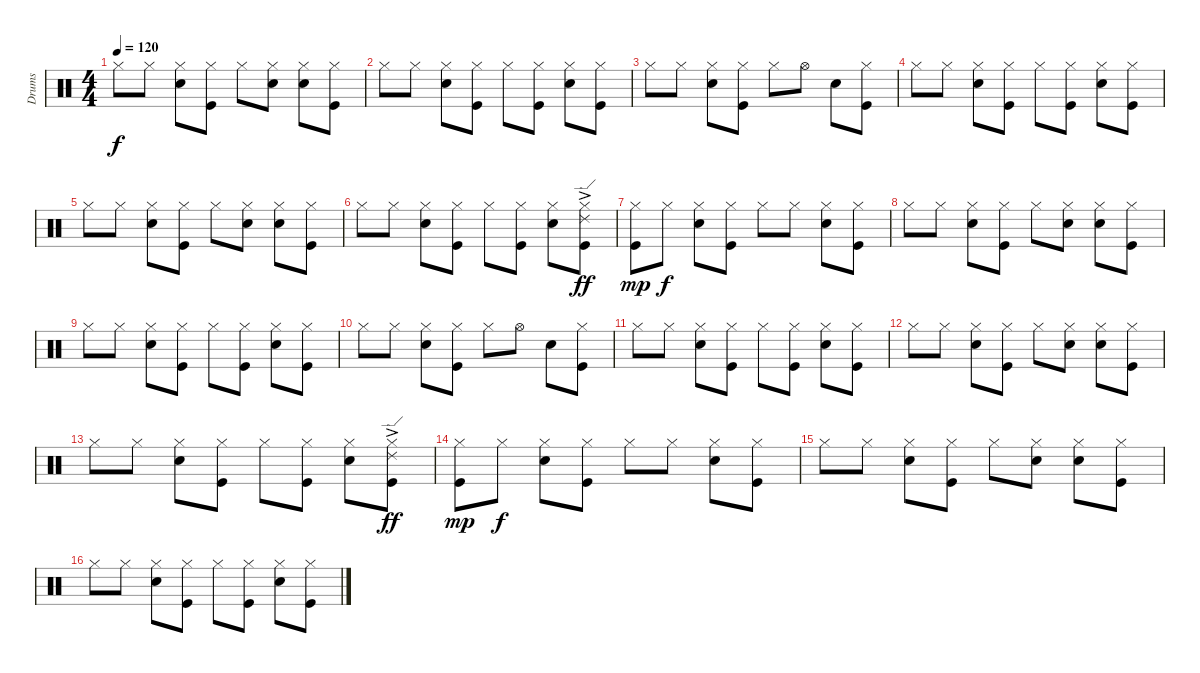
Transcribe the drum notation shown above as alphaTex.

\track ("Drums" "Drums") {instrument percussion}
\staff {score}
\articulation defaults
\ts (4 4)
\tempo 120
\clef neutral
\ks c "Hi-Hat (closed)".8{dy f} "Hi-Hat (closed)".8
("Hi-Hat (closed)" "Snare (hit) 2").8 ("Hi-Hat (closed)" "Kick (hit)").8 "Hi-Hat (closed)".8 ("Hi-Hat (closed)" "Snare (hit) 2").8 ("Hi-Hat (closed)" "Snare (hit) 2").8 ("Hi-Hat (closed)" "Kick (hit)").8 |
"Hi-Hat (closed)".8 "Hi-Hat (closed)".8 ("Hi-Hat (closed)" "Snare (hit) 2").8 ("Hi-Hat (closed)" "Kick (hit)").8 "Hi-Hat (closed)".8 ("Hi-Hat (closed)" "Kick (hit)").8 ("Hi-Hat (closed)" "Snare (hit) 2").8 ("Hi-Hat (closed)" "Kick (hit)").8 |
"Hi-Hat (closed)".8 "Hi-Hat (closed)".8 ("Hi-Hat (closed)" "Snare (hit) 2").8 ("Hi-Hat (closed)" "Kick (hit)").8 "Hi-Hat (closed)".8 "Hi-Hat (open)".8 "Snare (hit) 2".8 ("Hi-Hat (closed)" "Kick (hit)").8 |
"Hi-Hat (closed)".8 "Hi-Hat (closed)".8 ("Hi-Hat (closed)" "Snare (hit) 2").8 ("Hi-Hat (closed)" "Kick (hit)").8 "Hi-Hat (closed)".8 ("Hi-Hat (closed)" "Kick (hit)").8 ("Hi-Hat (closed)" "Snare (hit) 2").8 ("Hi-Hat (closed)" "Kick (hit)").8 |
"Hi-Hat (closed)".8 "Hi-Hat (closed)".8 ("Hi-Hat (closed)" "Snare (hit) 2").8 ("Hi-Hat (closed)" "Kick (hit)").8 "Hi-Hat (closed)".8 ("Hi-Hat (closed)" "Snare (hit) 2").8 ("Hi-Hat (closed)" "Snare (hit) 2").8 ("Hi-Hat (closed)" "Kick (hit)").8 |
"Hi-Hat (closed)".8 "Hi-Hat (closed)".8 ("Hi-Hat (closed)" "Snare (hit) 2").8 ("Hi-Hat (closed)" "Kick (hit)").8 "Hi-Hat (closed)".8 ("Hi-Hat (closed)" "Kick (hit)").8 ("Hi-Hat (closed)" "Snare (hit) 2").8 ("Hi-Hat (closed)" "Ride (edge) 2"{ac} "Kick (hit)").8{dy ff} |
("Hi-Hat (closed)" "Kick (hit)").8{dy mp} "Hi-Hat (closed)".8{dy f} ("Hi-Hat (closed)" "Snare (hit) 2").8 ("Hi-Hat (closed)" "Kick (hit)").8 "Hi-Hat (closed)".8 "Hi-Hat (closed)".8 ("Hi-Hat (closed)" "Snare (hit) 2").8 ("Hi-Hat (closed)" "Kick (hit)").8 |
"Hi-Hat (closed)".8 "Hi-Hat (closed)".8 ("Hi-Hat (closed)" "Snare (hit) 2").8 ("Hi-Hat (closed)" "Kick (hit)").8 "Hi-Hat (closed)".8 ("Hi-Hat (closed)" "Snare (hit) 2").8 ("Hi-Hat (closed)" "Snare (hit) 2").8 ("Hi-Hat (closed)" "Kick (hit)").8 |
"Hi-Hat (closed)".8 "Hi-Hat (closed)".8 ("Hi-Hat (closed)" "Snare (hit) 2").8 ("Hi-Hat (closed)" "Kick (hit)").8 "Hi-Hat (closed)".8 ("Hi-Hat (closed)" "Kick (hit)").8 ("Hi-Hat (closed)" "Snare (hit) 2").8 ("Hi-Hat (closed)" "Kick (hit)").8 |
"Hi-Hat (closed)".8 "Hi-Hat (closed)".8 ("Hi-Hat (closed)" "Snare (hit) 2").8 ("Hi-Hat (closed)" "Kick (hit)").8 "Hi-Hat (closed)".8 "Hi-Hat (open)".8 "Snare (hit) 2".8 ("Hi-Hat (closed)" "Kick (hit)").8 |
"Hi-Hat (closed)".8 "Hi-Hat (closed)".8 ("Hi-Hat (closed)" "Snare (hit) 2").8 ("Hi-Hat (closed)" "Kick (hit)").8 "Hi-Hat (closed)".8 ("Hi-Hat (closed)" "Kick (hit)").8 ("Hi-Hat (closed)" "Snare (hit) 2").8 ("Hi-Hat (closed)" "Kick (hit)").8 |
"Hi-Hat (closed)".8 "Hi-Hat (closed)".8 ("Hi-Hat (closed)" "Snare (hit) 2").8 ("Hi-Hat (closed)" "Kick (hit)").8 "Hi-Hat (closed)".8 ("Hi-Hat (closed)" "Snare (hit) 2").8 ("Hi-Hat (closed)" "Snare (hit) 2").8 ("Hi-Hat (closed)" "Kick (hit)").8 |
"Hi-Hat (closed)".8 "Hi-Hat (closed)".8 ("Hi-Hat (closed)" "Snare (hit) 2").8 ("Hi-Hat (closed)" "Kick (hit)").8 "Hi-Hat (closed)".8 ("Hi-Hat (closed)" "Kick (hit)").8 ("Hi-Hat (closed)" "Snare (hit) 2").8 ("Hi-Hat (closed)" "Ride (edge) 2"{ac} "Kick (hit)").8{dy ff} |
("Hi-Hat (closed)" "Kick (hit)").8{dy mp} "Hi-Hat (closed)".8{dy f} ("Hi-Hat (closed)" "Snare (hit) 2").8 ("Hi-Hat (closed)" "Kick (hit)").8 "Hi-Hat (closed)".8 "Hi-Hat (closed)".8 ("Hi-Hat (closed)" "Snare (hit) 2").8 ("Hi-Hat (closed)" "Kick (hit)").8 |
"Hi-Hat (closed)".8 "Hi-Hat (closed)".8 ("Hi-Hat (closed)" "Snare (hit) 2").8 ("Hi-Hat (closed)" "Kick (hit)").8 "Hi-Hat (closed)".8 ("Hi-Hat (closed)" "Snare (hit) 2").8 ("Hi-Hat (closed)" "Snare (hit) 2").8 ("Hi-Hat (closed)" "Kick (hit)").8 |
"Hi-Hat (closed)".8 "Hi-Hat (closed)".8 ("Hi-Hat (closed)" "Snare (hit) 2").8 ("Hi-Hat (closed)" "Kick (hit)").8 "Hi-Hat (closed)".8 ("Hi-Hat (closed)" "Kick (hit)").8 ("Hi-Hat (closed)" "Snare (hit) 2").8 ("Hi-Hat (closed)" "Kick (hit)").8
